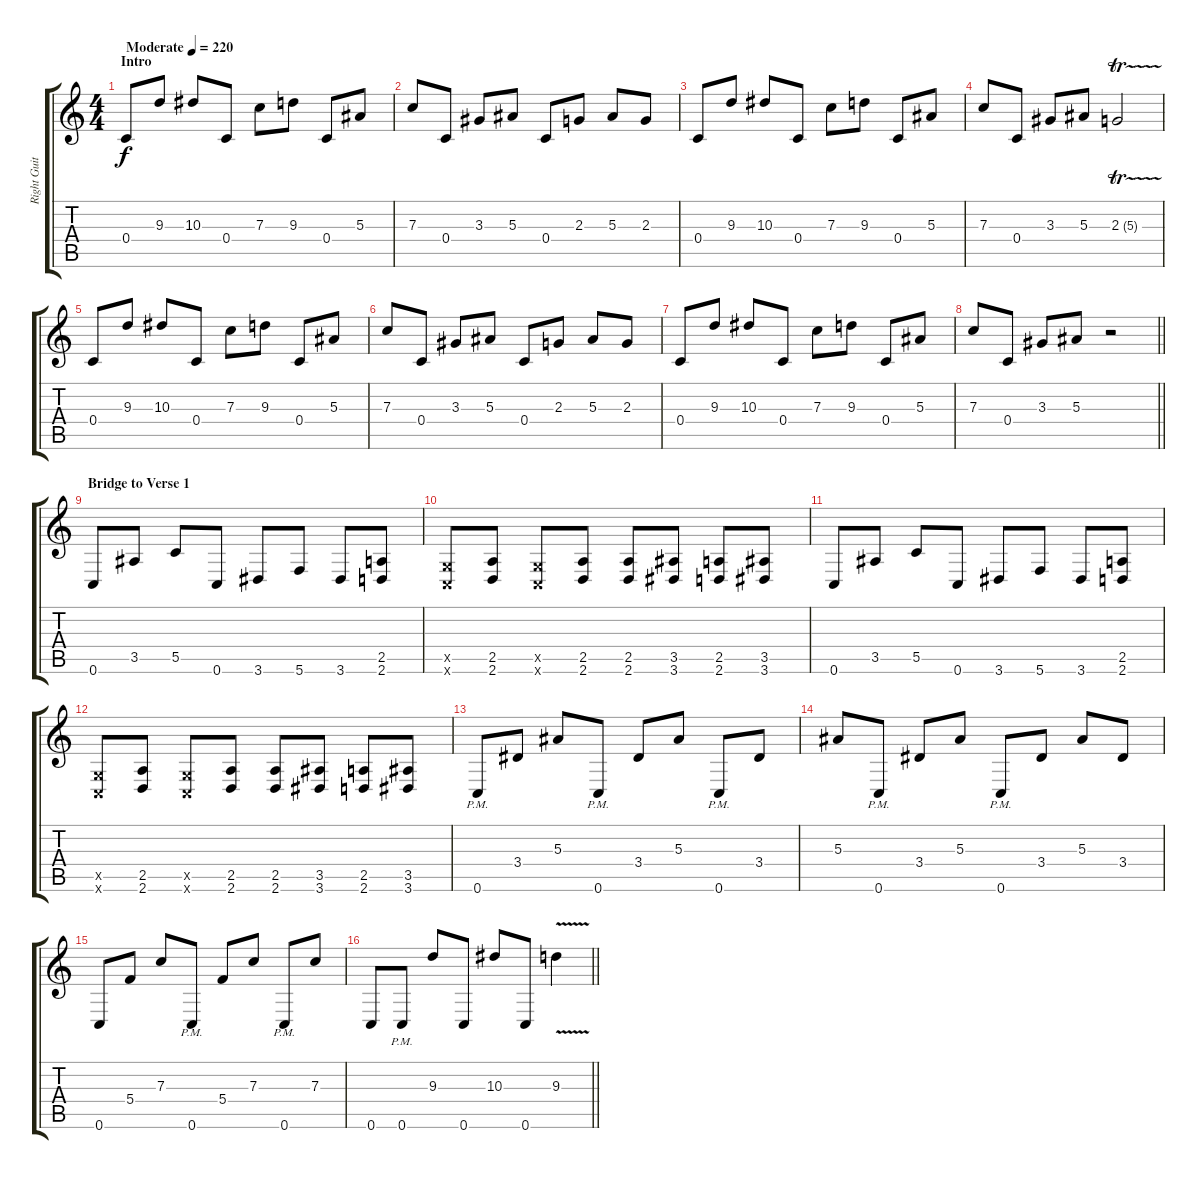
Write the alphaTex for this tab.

\track ("Right Guitar" "Right Guit") {instrument distortionguitar}
\staff {score tabs}
\tuning (D4 A3 F3 C3 G2 C2) {hide}
\ts (4 4)
\section ("" "Intro")
\tempo (220 "Moderate")
\clef g2
\ks c
0.4.8{dy f instrument distortionguitar} 9.3.8 10.3.8 0.4.8 7.3.8 9.3.8 0.4.8 5.3.8 |
7.3.8 0.4.8 3.3.8 5.3.8 0.4.8 2.3.8 5.3.8 2.3.8 |
0.4.8 9.3.8 10.3.8 0.4.8 7.3.8 9.3.8 0.4.8 5.3.8 |
7.3.8 0.4.8 3.3.8 5.3.8 2.3{tr (5 16)}.2 |
0.4.8 9.3.8 10.3.8 0.4.8 7.3.8 9.3.8 0.4.8 5.3.8 |
7.3.8 0.4.8 3.3.8 5.3.8 0.4.8 2.3.8 5.3.8 2.3.8 |
0.4.8 9.3.8 10.3.8 0.4.8 7.3.8 9.3.8 0.4.8 5.3.8 |
\barLineRight lightlight
7.3.8 0.4.8 3.3.8 5.3.8 r.2 |
\section ("" "Bridge to Verse 1")
0.6.8 3.5.8 5.5.8 0.6.8 3.6.8 5.6.8 3.6.8 (2.5 2.6).8 |
(0.5{x} 0.6{x}).8 (2.5 2.6).8 (0.5{x} 0.6{x}).8 (2.5 2.6).8 (2.5 2.6).8 (3.5 3.6).8 (2.5 2.6).8 (3.5 3.6).8 |
0.6.8 3.5.8 5.5.8 0.6.8 3.6.8 5.6.8 3.6.8 (2.5 2.6).8 |
(0.5{x} 0.6{x}).8 (2.5 2.6).8 (0.5{x} 0.6{x}).8 (2.5 2.6).8 (2.5 2.6).8 (3.5 3.6).8 (2.5 2.6).8 (3.5 3.6).8 |
0.6{pm}.8 3.4.8 5.3.8 0.6{pm}.8 3.4.8 5.3.8 0.6{pm}.8 3.4.8 |
5.3.8 0.6{pm}.8 3.4.8 5.3.8 0.6{pm}.8 3.4.8 5.3.8 3.4.8 |
0.6.8 5.4.8 7.3.8 0.6{pm}.8 5.4.8 7.3.8 0.6{pm}.8 7.3.8 |
\barLineRight lightlight
0.6.8 0.6{pm}.8 9.3.8 0.6.8 10.3.8 0.6.8 9.3{v}.4
